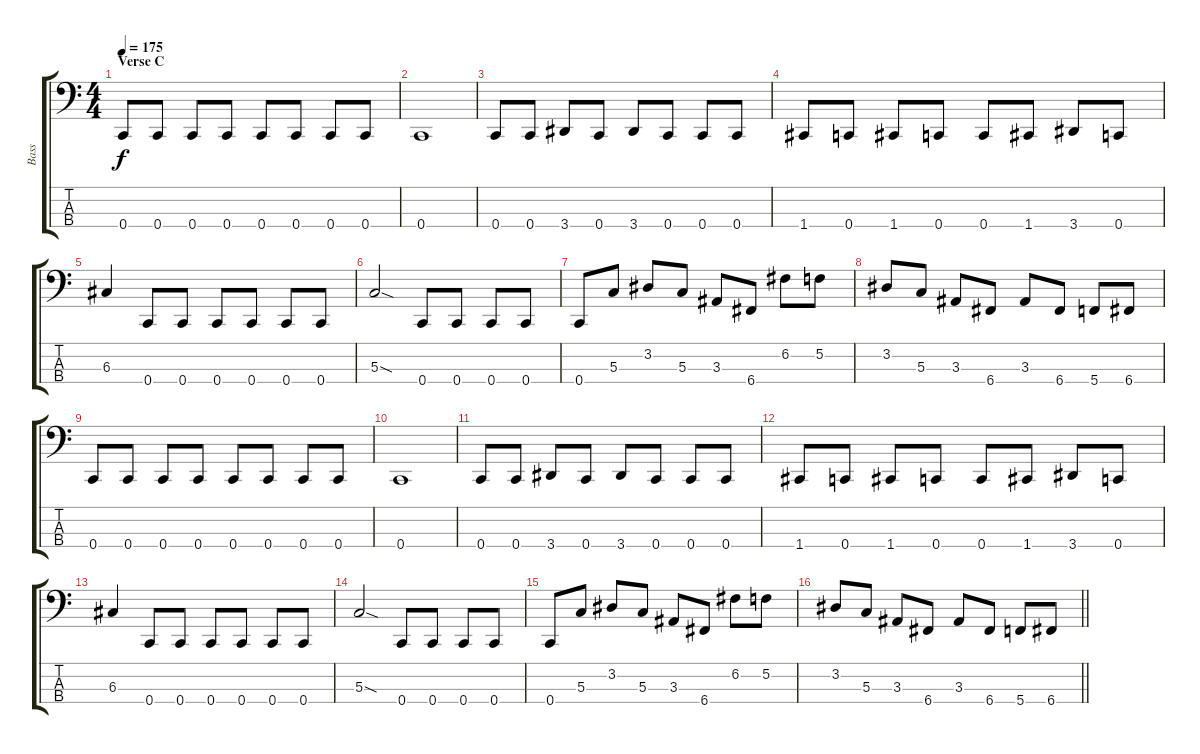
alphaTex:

\track ("Bass" "Bass") {instrument electricbassfinger}
\staff {score tabs}
\tuning (F2 C2 G1 C1) {hide}
\ts (4 4)
\section ("" "Verse C")
\tempo 175
\clef f4
\ks c
0.4.8{dy f} 0.4.8 0.4.8 0.4.8 0.4.8 0.4.8 0.4.8 0.4.8 |
0.4.1 |
0.4.8 0.4.8 3.4.8 0.4.8 3.4.8 0.4.8 0.4.8 0.4.8 |
1.4.8 0.4.8 1.4.8 0.4.8 0.4.8 1.4.8 3.4.8 0.4.8 |
6.3.4 0.4.8 0.4.8 0.4.8 0.4.8 0.4.8 0.4.8 |
5.3{sod}.2 0.4.8 0.4.8 0.4.8 0.4.8 |
0.4.8 5.3.8 3.2.8 5.3.8 3.3.8 6.4.8 6.2.8 5.2.8 |
3.2.8 5.3.8 3.3.8 6.4.8 3.3.8 6.4.8 5.4.8 6.4.8 |
0.4.8 0.4.8 0.4.8 0.4.8 0.4.8 0.4.8 0.4.8 0.4.8 |
0.4.1 |
0.4.8 0.4.8 3.4.8 0.4.8 3.4.8 0.4.8 0.4.8 0.4.8 |
1.4.8 0.4.8 1.4.8 0.4.8 0.4.8 1.4.8 3.4.8 0.4.8 |
6.3.4 0.4.8 0.4.8 0.4.8 0.4.8 0.4.8 0.4.8 |
5.3{sod}.2 0.4.8 0.4.8 0.4.8 0.4.8 |
0.4.8 5.3.8 3.2.8 5.3.8 3.3.8 6.4.8 6.2.8 5.2.8 |
\barLineRight lightlight
3.2.8 5.3.8 3.3.8 6.4.8 3.3.8 6.4.8 5.4.8 6.4.8
